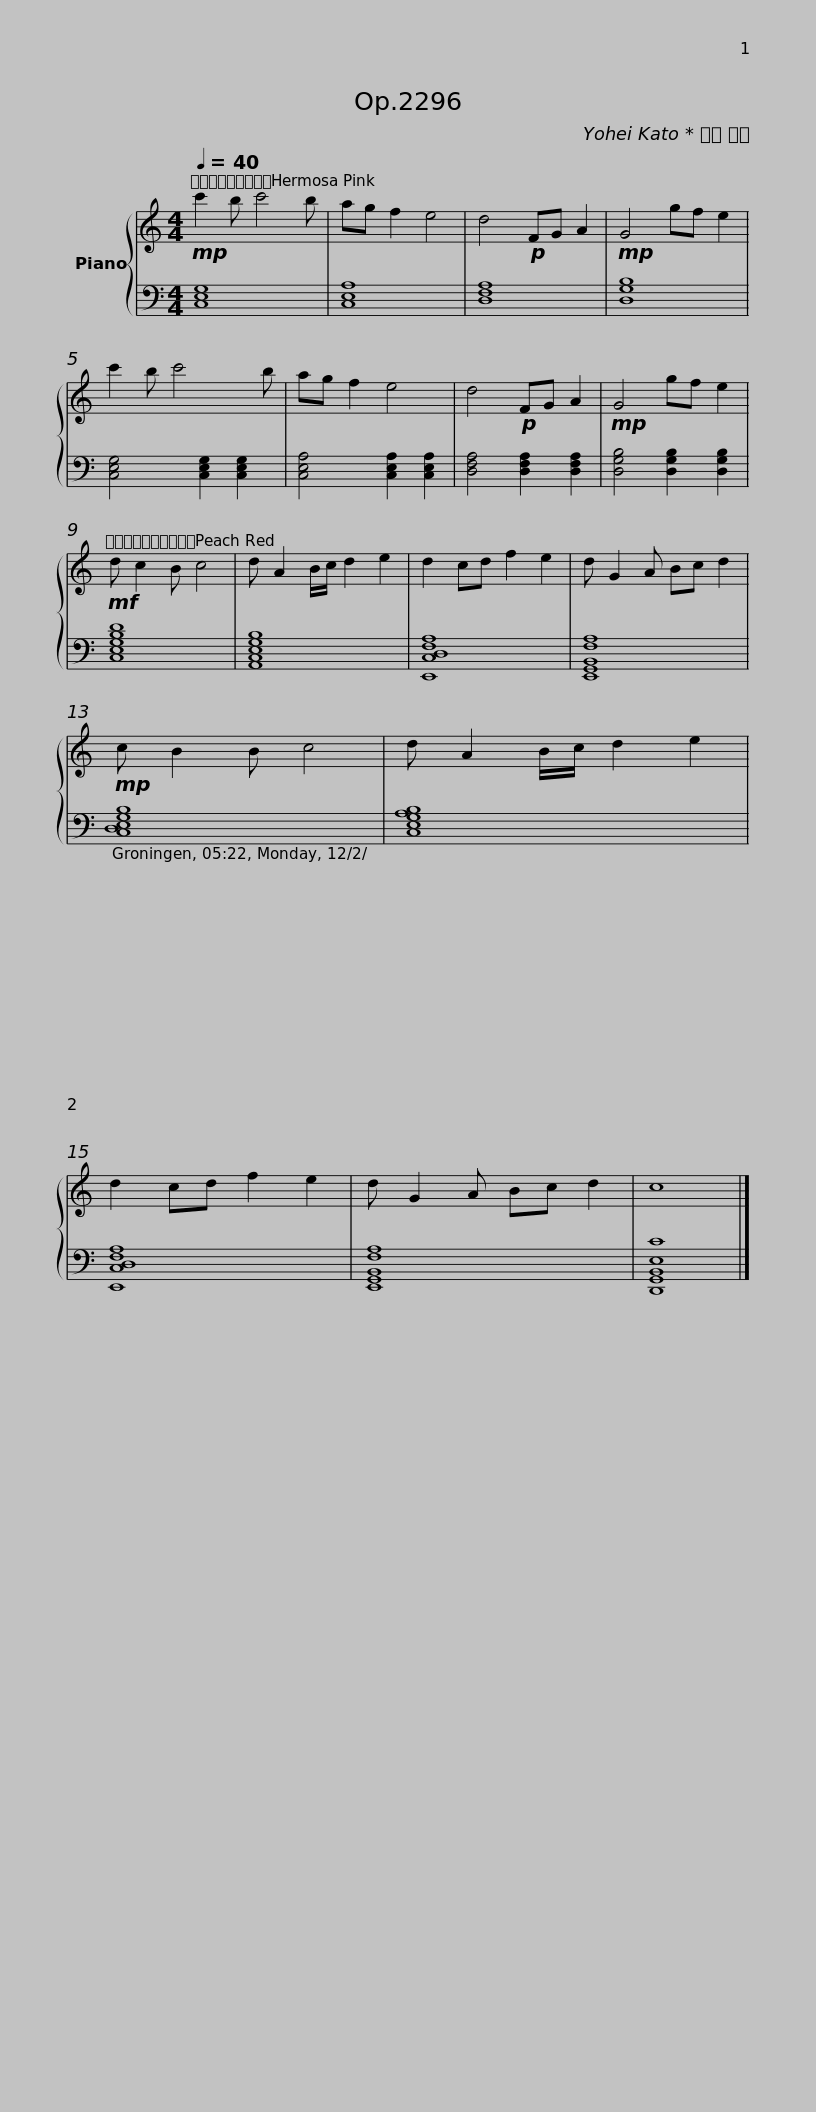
X:1
%%score { 1 | 2 }
L:1/8
Q:1/4=40
M:4/4
I:linebreak $
K:C
V:1 treble
V:2 bass
V:1
!mp! c'2 b c'4 b | ag f2 e4 | d4!p! FG A2 |!mp! G4 gf e2 | c'2 b c'4 b | %5
 ag f2 e4 |$ d4!p! FG A2 |!mp! G4 gf e2 |!mf! d c2 B c4 | d A2 B/c/ d2 e2 | %10
 d2 cd f2 e2 | d G2 A Bc d2 |$!mp! c B2 B c4 | d A2 B/c/ d2 e2 | d2 cd f2 e2 | %15
 d G2 A Bc d2 | c8 |] %17
V:2
 [C,E,G,]8 | [C,E,A,]8 | [D,F,A,]8 | [D,G,B,]8 | [C,E,G,]4 [C,E,G,]2 [C,E,G,]2 | %5
 [C,E,A,]4 [C,E,A,]2 [C,E,A,]2 |$ [D,F,A,]4 [D,F,A,]2 [D,F,A,]2 | [D,G,B,]4 [D,G,B,]2 [D,G,B,]2 | [C,E,G,B,D]8 | [A,,C,E,G,B,]8 | %10
 [E,,C,D,F,A,]8 | [E,,G,,B,,F,A,]8 |$ [C,D,E,G,B,]8 | [C,E,G,A,B,]8 | [E,,C,D,F,A,]8 | %15
 [E,,G,,B,,F,A,]8 | [D,,G,,B,,E,C]8 |] %17
